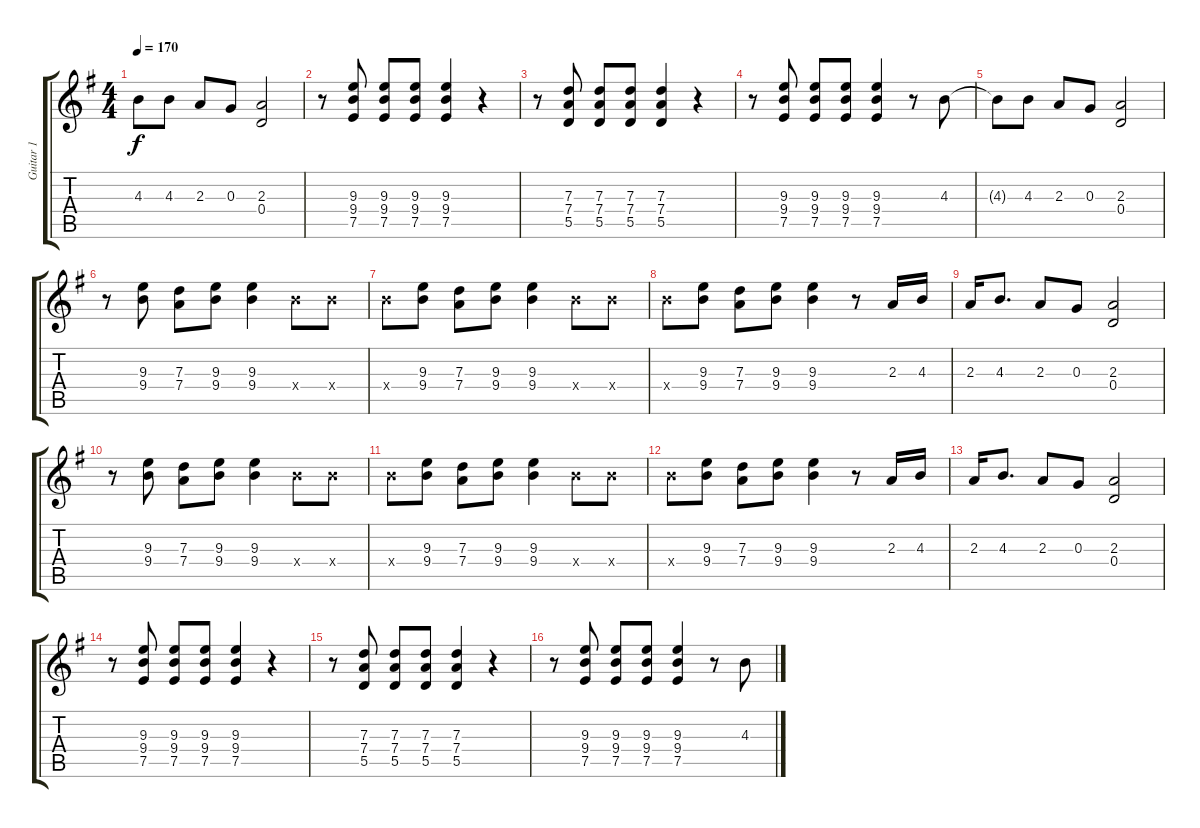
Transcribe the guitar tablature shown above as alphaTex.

\track ("Guitar 1" "Guitar 1") {instrument overdrivenguitar}
\staff {score tabs}
\tuning (E4 B3 G3 D3 A2 E2) {hide}
\ts (4 4)
\tempo 170
\clef g2
\ks g
4.3{t}.8{dy f} 4.3.8 2.3.8 0.3.8 (2.3 0.4).2 |
r.8 (9.3 9.4 7.5).8 (9.3 9.4 7.5).8 (9.3 9.4 7.5).8 (9.3 9.4 7.5).4 r.4 |
r.8 (7.3 7.4 5.5).8 (7.3 7.4 5.5).8 (7.3 7.4 5.5).8 (7.3 7.4 5.5).4 r.4 |
r.8 (9.3 9.4 7.5).8 (9.3 9.4 7.5).8 (9.3 9.4 7.5).8 (9.3 9.4 7.5).4 r.8 4.3.8 |
4.3{t}.8 4.3.8 2.3.8 0.3.8 (2.3 0.4).2 |
r.8 (9.3 9.4).8 (7.3 7.4).8 (9.3 9.4).8 (9.3 9.4).4 9.4{x}.8 9.4{x}.8 |
9.4{x}.8 (9.3 9.4).8 (7.3 7.4).8 (9.3 9.4).8 (9.3 9.4).4 9.4{x}.8 9.4{x}.8 |
9.4{x}.8 (9.3 9.4).8 (7.3 7.4).8 (9.3 9.4).8 (9.3 9.4).4 r.8 2.3.16 4.3.16 |
2.3.16 4.3.8{d} 2.3.8 0.3.8 (2.3 0.4).2 |
r.8 (9.3 9.4).8 (7.3 7.4).8 (9.3 9.4).8 (9.3 9.4).4 9.4{x}.8 9.4{x}.8 |
9.4{x}.8 (9.3 9.4).8 (7.3 7.4).8 (9.3 9.4).8 (9.3 9.4).4 9.4{x}.8 9.4{x}.8 |
9.4{x}.8 (9.3 9.4).8 (7.3 7.4).8 (9.3 9.4).8 (9.3 9.4).4 r.8 2.3.16 4.3.16 |
2.3.16 4.3.8{d} 2.3.8 0.3.8 (2.3 0.4).2 |
r.8 (9.3 9.4 7.5).8 (9.3 9.4 7.5).8 (9.3 9.4 7.5).8 (9.3 9.4 7.5).4 r.4 |
r.8 (7.3 7.4 5.5).8 (7.3 7.4 5.5).8 (7.3 7.4 5.5).8 (7.3 7.4 5.5).4 r.4 |
r.8 (9.3 9.4 7.5).8 (9.3 9.4 7.5).8 (9.3 9.4 7.5).8 (9.3 9.4 7.5).4 r.8 4.3.8
